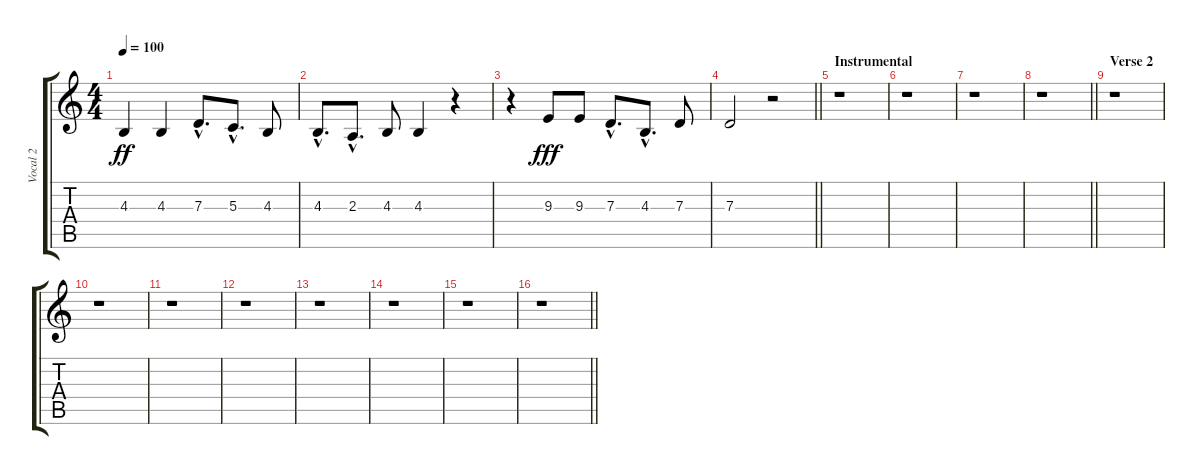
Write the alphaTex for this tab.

\track ("Vocal 2" "Vocal 2") {instrument altosax}
\staff {score tabs}
\tuning (E4 B3 G3 D3 A2 E2) {hide}
\ts (4 4)
\tempo 100
\clef g2
\ks c
4.3.4{dy ff} 4.3.4 7.3{hac}.8{d} 5.3{hac}.8{d} 4.3.8 |
4.3{hac}.8{d} 2.3{hac}.8{d} 4.3.8 4.3.4 r.4 |
r.4 9.3.8{dy fff} 9.3.8 7.3{hac}.8{d} 4.3{hac}.8{d} 7.3.8 |
\barLineRight lightlight
7.3.2 r.2 |
\section ("" "Instrumental")
r.1 |
r.1 |
r.1 |
\barLineRight lightlight
r.1 |
\section ("" "Verse 2")
r.1 |
r.1 |
r.1 |
r.1 |
r.1 |
r.1 |
r.1 |
\barLineRight lightlight
r.1
